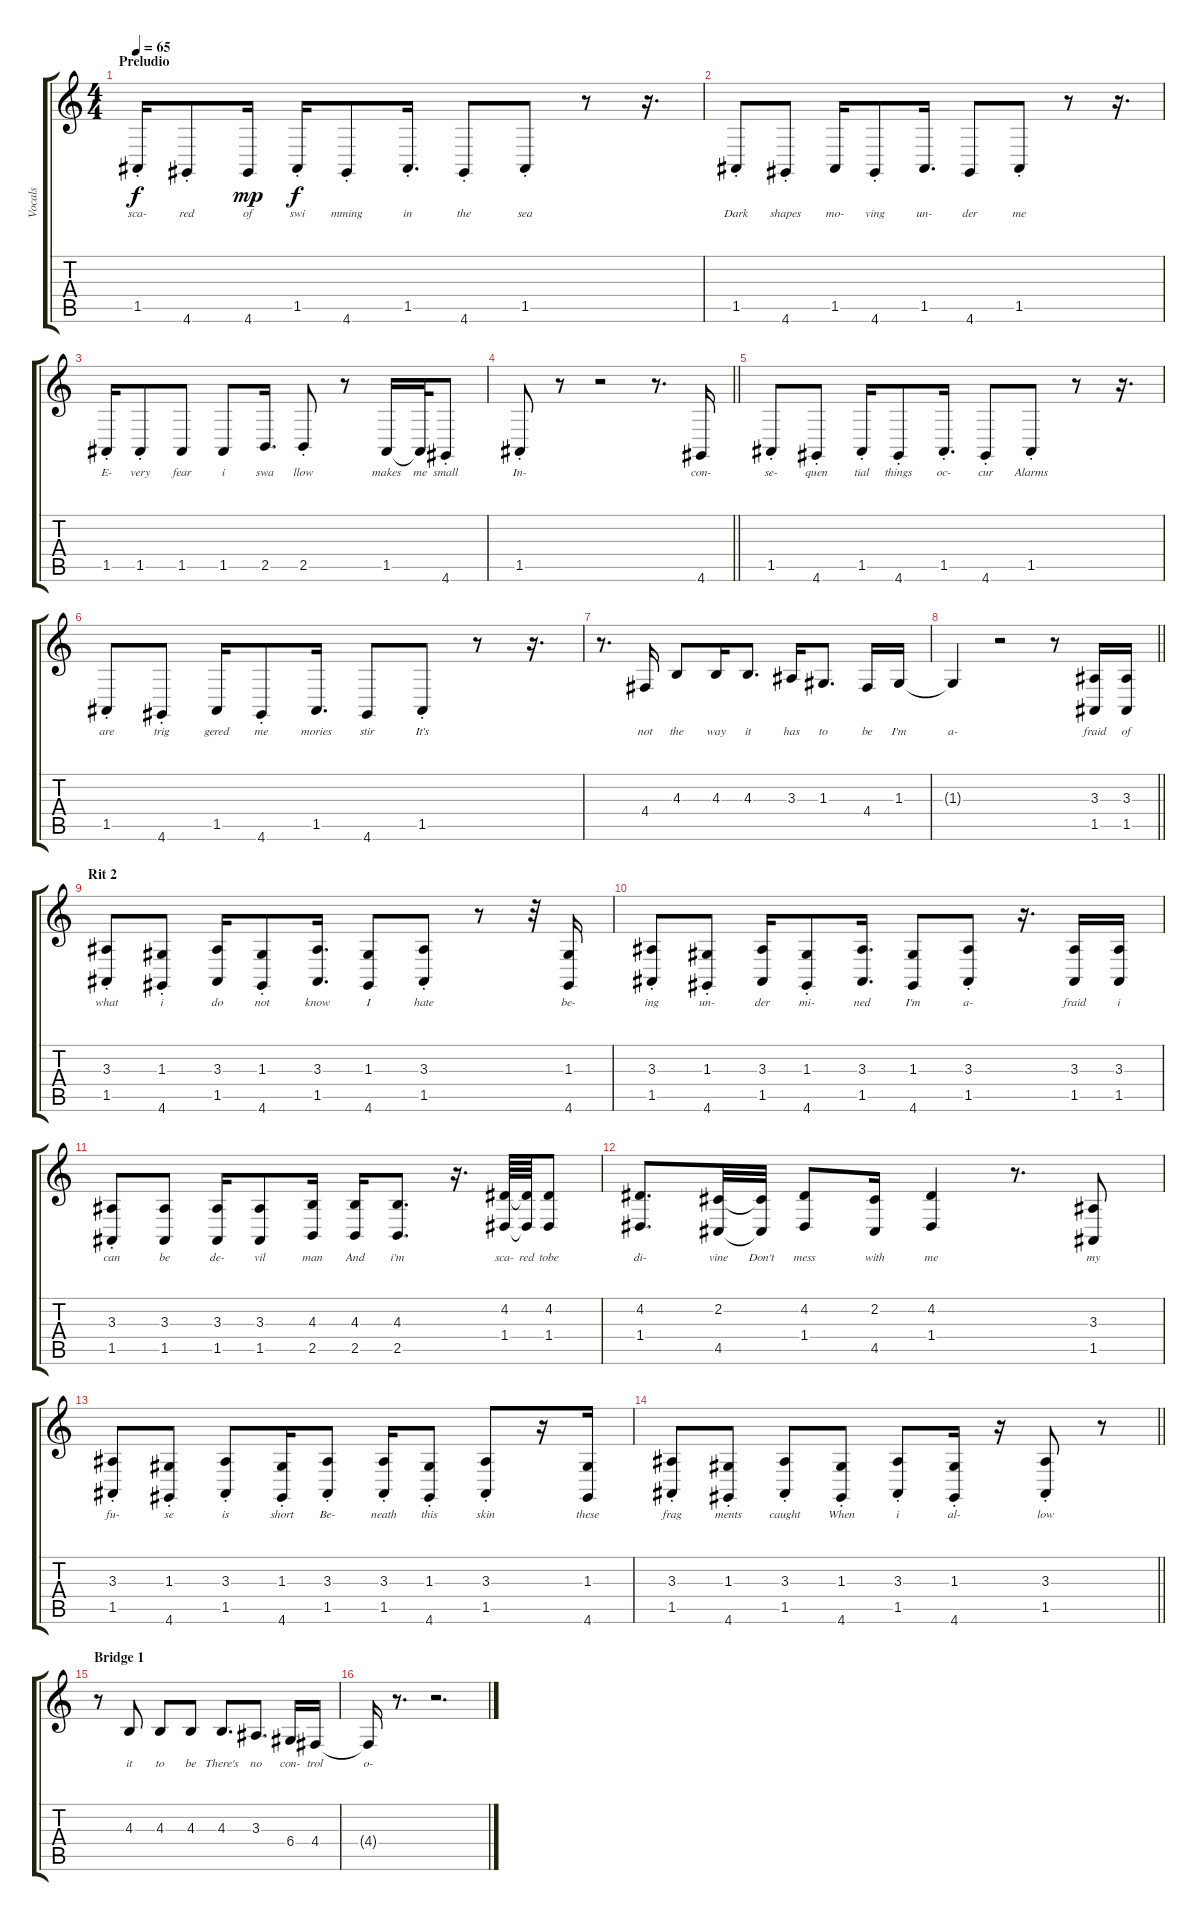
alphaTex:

\track ("Vocals" "Vocals") {instrument synthvoice}
\staff {score tabs}
\tuning (E4 B3 G3 D3 A2 E2) {hide}
\ts (4 4)
\section ("" "Preludio")
\tempo 65
\clef g2
\ks c
1.5{st}.16{lyrics (0 "sca-") lyrics (1 "") lyrics (2 "") lyrics (3 "") lyrics (4 "") dy f} 4.6{st}.8{lyrics (0 "red") lyrics (1 "") lyrics (2 "") lyrics (3 "") lyrics (4 "")} 4.6.16{lyrics (0 "of") lyrics (1 "") lyrics (2 "") lyrics (3 "") lyrics (4 "") dy mp} 1.5{st}.16{lyrics (0 "swi") lyrics (1 "") lyrics (2 "") lyrics (3 "") lyrics (4 "") dy f} 4.6{st}.8{lyrics (0 "mming") lyrics (1 "") lyrics (2 "") lyrics (3 "") lyrics (4 "")} 1.5{st}.16{d lyrics (0 "in") lyrics (1 "") lyrics (2 "") lyrics (3 "") lyrics (4 "")} 4.6{st}.8{lyrics (0 "the") lyrics (1 "") lyrics (2 "") lyrics (3 "") lyrics (4 "")} 1.5{st}.8{lyrics (0 "sea") lyrics (1 "") lyrics (2 "") lyrics (3 "") lyrics (4 "")} r.8 r.16{d} |
1.5{st}.8{lyrics (0 "Dark") lyrics (1 "") lyrics (2 "") lyrics (3 "") lyrics (4 "")} 4.6{st}.8{lyrics (0 "shapes") lyrics (1 "") lyrics (2 "") lyrics (3 "") lyrics (4 "")} 1.5.16{lyrics (0 "mo-") lyrics (1 "") lyrics (2 "") lyrics (3 "") lyrics (4 "")} 4.6{st}.8{lyrics (0 "ving") lyrics (1 "") lyrics (2 "") lyrics (3 "") lyrics (4 "")} 1.5.16{d lyrics (0 "un-") lyrics (1 "") lyrics (2 "") lyrics (3 "") lyrics (4 "")} 4.6.8{lyrics (0 "der") lyrics (1 "") lyrics (2 "") lyrics (3 "") lyrics (4 "")} 1.5{st}.8{lyrics (0 "me") lyrics (1 "") lyrics (2 "") lyrics (3 "") lyrics (4 "")} r.8 r.16{d} |
1.5{st}.16{lyrics (0 "E-") lyrics (1 "") lyrics (2 "") lyrics (3 "") lyrics (4 "")} 1.5{st}.8{lyrics (0 "very") lyrics (1 "") lyrics (2 "") lyrics (3 "") lyrics (4 "")} 1.5.8{lyrics (0 "fear") lyrics (1 "") lyrics (2 "") lyrics (3 "") lyrics (4 "")} 1.5.8{lyrics (0 "i") lyrics (1 "") lyrics (2 "") lyrics (3 "") lyrics (4 "")} 2.5.16{d lyrics (0 "swa") lyrics (1 "") lyrics (2 "") lyrics (3 "") lyrics (4 "")} 2.5{st}.8{lyrics (0 "llow") lyrics (1 "") lyrics (2 "") lyrics (3 "") lyrics (4 "")} r.8 1.5.16{lyrics (0 "makes") lyrics (1 "") lyrics (2 "") lyrics (3 "") lyrics (4 "")} 1.5{t}.32{lyrics (0 "me") lyrics (1 "") lyrics (2 "") lyrics (3 "") lyrics (4 "")} 4.6{st}.8{lyrics (0 "small") lyrics (1 "") lyrics (2 "") lyrics (3 "") lyrics (4 "")} |
\barLineRight lightlight
1.5{st}.8{lyrics (0 "In-") lyrics (1 "") lyrics (2 "") lyrics (3 "") lyrics (4 "")} r.8 r.2 r.8{d} 4.6.16{lyrics (0 "con-") lyrics (1 "") lyrics (2 "") lyrics (3 "") lyrics (4 "")} |
1.5{st}.8{lyrics (0 "se-") lyrics (1 "") lyrics (2 "") lyrics (3 "") lyrics (4 "")} 4.6{st}.8{lyrics (0 "quen") lyrics (1 "") lyrics (2 "") lyrics (3 "") lyrics (4 "")} 1.5{st}.16{lyrics (0 "tial") lyrics (1 "") lyrics (2 "") lyrics (3 "") lyrics (4 "")} 4.6{st}.8{lyrics (0 "things") lyrics (1 "") lyrics (2 "") lyrics (3 "") lyrics (4 "")} 1.5{st}.16{d lyrics (0 "oc-") lyrics (1 "") lyrics (2 "") lyrics (3 "") lyrics (4 "")} 4.6{st}.8{lyrics (0 "cur") lyrics (1 "") lyrics (2 "") lyrics (3 "") lyrics (4 "")} 1.5{st}.8{lyrics (0 "Alarms") lyrics (1 "") lyrics (2 "") lyrics (3 "") lyrics (4 "")} r.8 r.16{d} |
1.5{st}.8{lyrics (0 "are") lyrics (1 "") lyrics (2 "") lyrics (3 "") lyrics (4 "")} 4.6{st}.8{lyrics (0 "trig") lyrics (1 "") lyrics (2 "") lyrics (3 "") lyrics (4 "")} 1.5.16{lyrics (0 "gered") lyrics (1 "") lyrics (2 "") lyrics (3 "") lyrics (4 "")} 4.6{st}.8{lyrics (0 "me") lyrics (1 "") lyrics (2 "") lyrics (3 "") lyrics (4 "")} 1.5.16{d lyrics (0 "mories") lyrics (1 "") lyrics (2 "") lyrics (3 "") lyrics (4 "")} 4.6.8{lyrics (0 "stir") lyrics (1 "") lyrics (2 "") lyrics (3 "") lyrics (4 "")} 1.5{st}.8{lyrics (0 "It's") lyrics (1 "") lyrics (2 "") lyrics (3 "") lyrics (4 "")} r.8 r.16{d} |
r.8{d} 4.4.16{lyrics (0 "not") lyrics (1 "") lyrics (2 "") lyrics (3 "") lyrics (4 "")} 4.3.8{lyrics (0 "the") lyrics (1 "") lyrics (2 "") lyrics (3 "") lyrics (4 "")} 4.3.16{lyrics (0 "way") lyrics (1 "") lyrics (2 "") lyrics (3 "") lyrics (4 "")} 4.3.8{d lyrics (0 "it") lyrics (1 "") lyrics (2 "") lyrics (3 "") lyrics (4 "")} 3.3.16{lyrics (0 "has") lyrics (1 "") lyrics (2 "") lyrics (3 "") lyrics (4 "")} 1.3.8{d lyrics (0 "to") lyrics (1 "") lyrics (2 "") lyrics (3 "") lyrics (4 "")} 4.4.16{lyrics (0 "be") lyrics (1 "") lyrics (2 "") lyrics (3 "") lyrics (4 "")} 1.3.16{lyrics (0 "I'm") lyrics (1 "") lyrics (2 "") lyrics (3 "") lyrics (4 "")} |
\barLineRight lightlight
1.3{t}.4{lyrics (0 "a-") lyrics (1 "") lyrics (2 "") lyrics (3 "") lyrics (4 "")} r.2 r.8{instrument guitarharmonics} (3.3 1.5).16{lyrics (0 "fraid") lyrics (1 "") lyrics (2 "") lyrics (3 "") lyrics (4 "")} (3.3 1.5).16{lyrics (0 "of") lyrics (1 "") lyrics (2 "") lyrics (3 "") lyrics (4 "")} |
\section ("" "Rit 2")
(3.3 1.5{st}).8{lyrics (0 "what") lyrics (1 "") lyrics (2 "") lyrics (3 "") lyrics (4 "")} (1.3 4.6{st}).8{lyrics (0 "i") lyrics (1 "") lyrics (2 "") lyrics (3 "") lyrics (4 "")} (3.3 1.5).16{lyrics (0 "do") lyrics (1 "") lyrics (2 "") lyrics (3 "") lyrics (4 "")} (1.3 4.6{st}).8{lyrics (0 "not") lyrics (1 "") lyrics (2 "") lyrics (3 "") lyrics (4 "")} (3.3 1.5).16{d lyrics (0 "know") lyrics (1 "") lyrics (2 "") lyrics (3 "") lyrics (4 "")} (1.3 4.6).8{lyrics (0 "I") lyrics (1 "") lyrics (2 "") lyrics (3 "") lyrics (4 "")} (3.3 1.5{st}).8{lyrics (0 "hate") lyrics (1 "") lyrics (2 "") lyrics (3 "") lyrics (4 "")} r.8 r.32 (1.3 4.6).16{lyrics (0 "be-") lyrics (1 "") lyrics (2 "") lyrics (3 "") lyrics (4 "")} |
(3.3 1.5{st}).8{lyrics (0 "ing") lyrics (1 "") lyrics (2 "") lyrics (3 "") lyrics (4 "")} (1.3 4.6{st}).8{lyrics (0 "un-") lyrics (1 "") lyrics (2 "") lyrics (3 "") lyrics (4 "")} (3.3 1.5).16{lyrics (0 "der") lyrics (1 "") lyrics (2 "") lyrics (3 "") lyrics (4 "")} (1.3 4.6{st}).8{lyrics (0 "mi-") lyrics (1 "") lyrics (2 "") lyrics (3 "") lyrics (4 "")} (3.3 1.5).16{d lyrics (0 "ned") lyrics (1 "") lyrics (2 "") lyrics (3 "") lyrics (4 "")} (1.3 4.6).8{lyrics (0 "I'm") lyrics (1 "") lyrics (2 "") lyrics (3 "") lyrics (4 "")} (3.3 1.5{st}).8{lyrics (0 "a-") lyrics (1 "") lyrics (2 "") lyrics (3 "") lyrics (4 "")} r.16{d} (3.3 1.5).16{lyrics (0 "fraid") lyrics (1 "") lyrics (2 "") lyrics (3 "") lyrics (4 "")} (3.3 1.5).16{lyrics (0 "i") lyrics (1 "") lyrics (2 "") lyrics (3 "") lyrics (4 "")} |
(3.3 1.5{st}).8{lyrics (0 "can") lyrics (1 "") lyrics (2 "") lyrics (3 "") lyrics (4 "")} (3.3 1.5).8{lyrics (0 "be") lyrics (1 "") lyrics (2 "") lyrics (3 "") lyrics (4 "")} (3.3 1.5).16{lyrics (0 "de-") lyrics (1 "") lyrics (2 "") lyrics (3 "") lyrics (4 "")} (3.3 1.5).8{lyrics (0 "vil") lyrics (1 "") lyrics (2 "") lyrics (3 "") lyrics (4 "")} (4.3 2.5).16{lyrics (0 "man") lyrics (1 "") lyrics (2 "") lyrics (3 "") lyrics (4 "")} (4.3 2.5).16{lyrics (0 "And") lyrics (1 "") lyrics (2 "") lyrics (3 "") lyrics (4 "")} (4.3 2.5).8{d lyrics (0 "i'm") lyrics (1 "") lyrics (2 "") lyrics (3 "") lyrics (4 "")} r.16{d} (4.2 1.4).64{lyrics (0 "sca-") lyrics (1 "") lyrics (2 "") lyrics (3 "") lyrics (4 "")} (4.2{t} 1.4{t}).64{lyrics (0 "red") lyrics (1 "") lyrics (2 "") lyrics (3 "") lyrics (4 "")} (4.2 1.4).8{lyrics (0 "tobe") lyrics (1 "") lyrics (2 "") lyrics (3 "") lyrics (4 "")} |
(4.2 1.4).8{d lyrics (0 "di-") lyrics (1 "") lyrics (2 "") lyrics (3 "") lyrics (4 "")} (2.2 4.5).32{lyrics (0 "vine") lyrics (1 "") lyrics (2 "") lyrics (3 "") lyrics (4 "")} (2.2{t} 4.5{t}).32{lyrics (0 "Don't") lyrics (1 "") lyrics (2 "") lyrics (3 "") lyrics (4 "")} (4.2 1.4).8{lyrics (0 "mess") lyrics (1 "") lyrics (2 "") lyrics (3 "") lyrics (4 "")} (2.2 4.5).16{lyrics (0 "with") lyrics (1 "") lyrics (2 "") lyrics (3 "") lyrics (4 "")} (4.2 1.4).4{lyrics (0 "me") lyrics (1 "") lyrics (2 "") lyrics (3 "") lyrics (4 "")} r.8{d} (3.3 1.5).8{lyrics (0 "my") lyrics (1 "") lyrics (2 "") lyrics (3 "") lyrics (4 "")} |
(3.3{st} 1.5{st}).8{lyrics (0 "fu-") lyrics (1 "") lyrics (2 "") lyrics (3 "") lyrics (4 "")} (1.3{st} 4.6{st}).8{lyrics (0 "se") lyrics (1 "") lyrics (2 "") lyrics (3 "") lyrics (4 "")} (3.3{st} 1.5{st}).8{lyrics (0 "is") lyrics (1 "") lyrics (2 "") lyrics (3 "") lyrics (4 "")} (1.3{st} 4.6{st}).16{lyrics (0 "short") lyrics (1 "") lyrics (2 "") lyrics (3 "") lyrics (4 "")} (3.3{st} 1.5{st}).8{lyrics (0 "Be-") lyrics (1 "") lyrics (2 "") lyrics (3 "") lyrics (4 "")} (3.3{st} 1.5{st}).16{lyrics (0 "neath") lyrics (1 "") lyrics (2 "") lyrics (3 "") lyrics (4 "")} (1.3{st} 4.6{st}).8{lyrics (0 "this") lyrics (1 "") lyrics (2 "") lyrics (3 "") lyrics (4 "")} (3.3{st} 1.5{st}).8{lyrics (0 "skin") lyrics (1 "") lyrics (2 "") lyrics (3 "") lyrics (4 "")} r.16 (1.3 4.6).16{lyrics (0 "these") lyrics (1 "") lyrics (2 "") lyrics (3 "") lyrics (4 "")} |
\barLineRight lightlight
(3.3{st} 1.5{st}).8{lyrics (0 "frag") lyrics (1 "") lyrics (2 "") lyrics (3 "") lyrics (4 "")} (1.3{st} 4.6{st}).8{lyrics (0 "ments") lyrics (1 "") lyrics (2 "") lyrics (3 "") lyrics (4 "")} (3.3{st} 1.5{st}).8{lyrics (0 "caught") lyrics (1 "") lyrics (2 "") lyrics (3 "") lyrics (4 "")} (1.3{st} 4.6{st}).8{lyrics (0 "When") lyrics (1 "") lyrics (2 "") lyrics (3 "") lyrics (4 "")} (3.3{st} 1.5{st}).8{lyrics (0 "i") lyrics (1 "") lyrics (2 "") lyrics (3 "") lyrics (4 "")} (1.3{st} 4.6{st}).16{lyrics (0 "al-") lyrics (1 "") lyrics (2 "") lyrics (3 "") lyrics (4 "")} r.16 (3.3{st} 1.5{st}).8{lyrics (0 "low") lyrics (1 "") lyrics (2 "") lyrics (3 "") lyrics (4 "")} r.8 |
\section ("" "Bridge 1")
r.8{instrument synthvoice} 4.3.8{lyrics (0 "it") lyrics (1 "") lyrics (2 "") lyrics (3 "") lyrics (4 "")} 4.3.8{lyrics (0 "to") lyrics (1 "") lyrics (2 "") lyrics (3 "") lyrics (4 "")} 4.3.8{lyrics (0 "be") lyrics (1 "") lyrics (2 "") lyrics (3 "") lyrics (4 "")} 4.3.8{d lyrics (0 "There's") lyrics (1 "") lyrics (2 "") lyrics (3 "") lyrics (4 "")} 3.3.8{d lyrics (0 "no") lyrics (1 "") lyrics (2 "") lyrics (3 "") lyrics (4 "")} 6.4.16{lyrics (0 "con-") lyrics (1 "") lyrics (2 "") lyrics (3 "") lyrics (4 "")} 4.4.16{lyrics (0 "trol") lyrics (1 "") lyrics (2 "") lyrics (3 "") lyrics (4 "")} |
4.4{t}.16{lyrics (0 "o-") lyrics (1 "") lyrics (2 "") lyrics (3 "") lyrics (4 "")} r.8{d} r.2{d}
